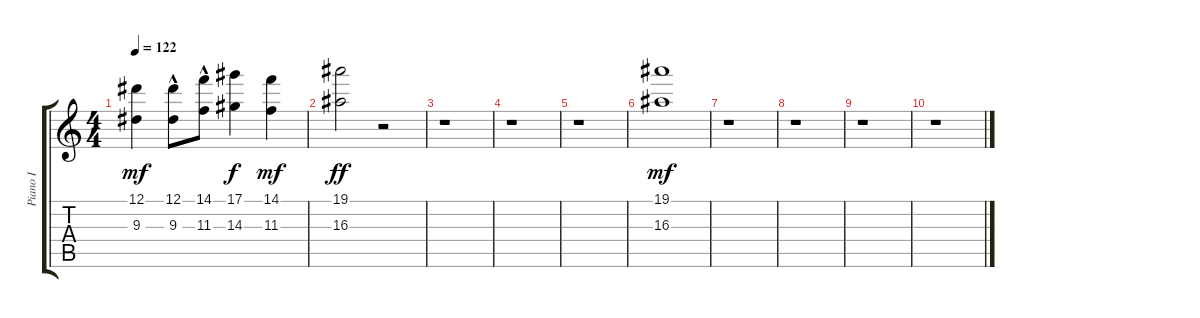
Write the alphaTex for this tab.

\track ("Piano I" "Piano I") {instrument electricgrandpiano}
\staff {score tabs}
\tuning (Eb5 Bb4 Gb4 Db4 Ab3 Eb3) {hide}
\ts (4 4)
\tempo 122
\clef g2
\ks c
(12.1 9.3).4{dy mf} (12.1{hac} 9.3{hac}).8 (14.1{hac} 11.3{hac}).8 (17.1 14.3).4{dy f} (14.1 11.3).4{dy mf} |
(19.1 16.3).2{dy ff} r.2 |
r.1 |
r.1 |
r.1 |
(19.1 16.3).1{dy mf} |
r.1 |
r.1 |
r.1 |
r.1
